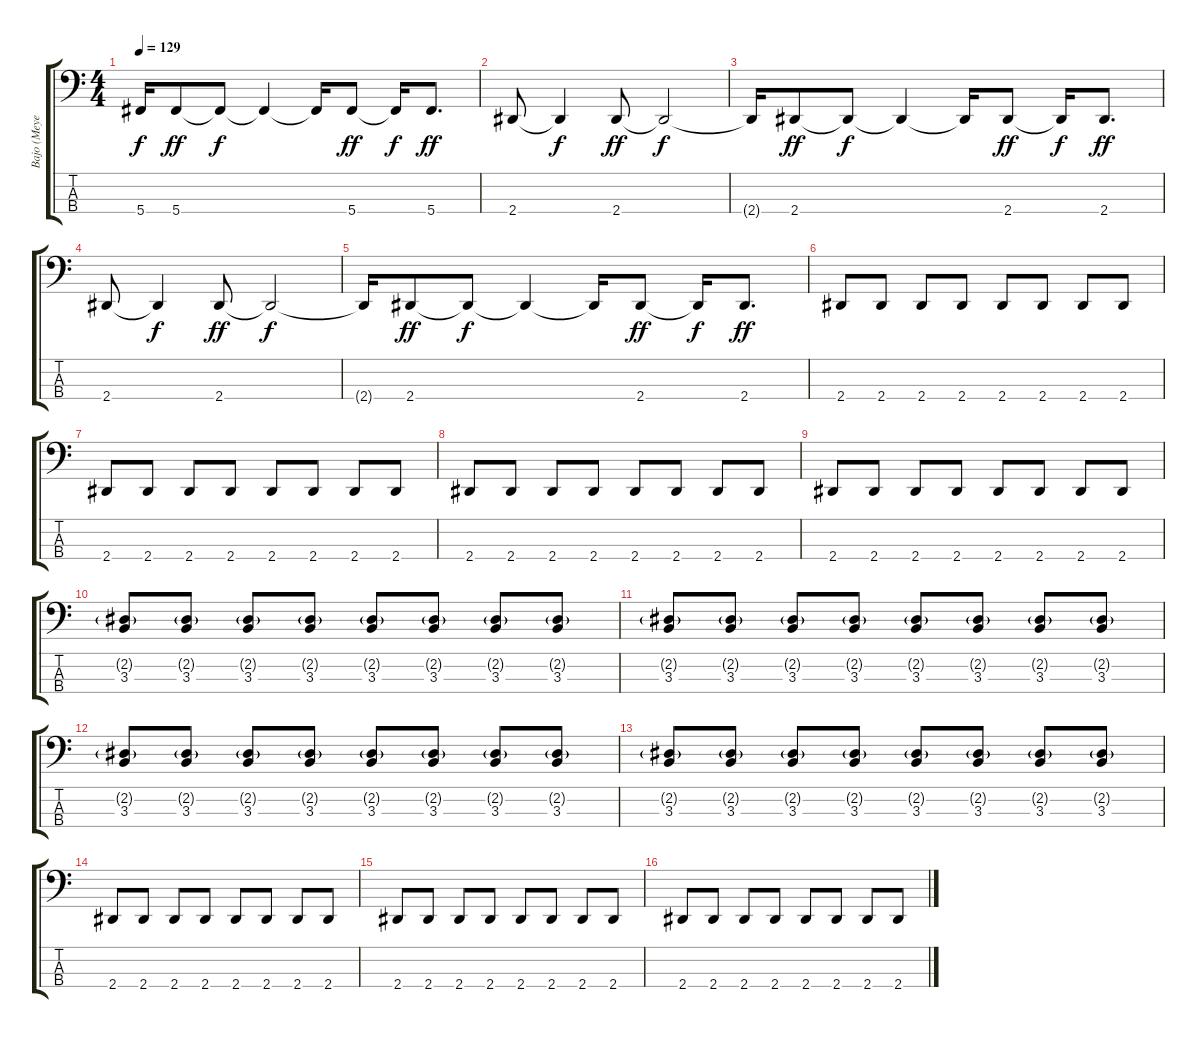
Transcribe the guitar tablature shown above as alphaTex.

\track ("Bajo (Meyer)" "Bajo (Meye") {instrument acousticguitarsteel}
\staff {score tabs}
\tuning (Gb2 Db2 Ab1 Db1) {hide}
\ts (4 4)
\tempo 129
\clef f4
\ks c
5.4{t}.16{dy f} 5.4.8{dy ff} 5.4{t}.8{dy f} 5.4{t}.4 5.4{t}.16 5.4.8{dy ff} 5.4{t}.16{dy f} 5.4.8{d dy ff} |
2.4.8 2.4{t}.4{dy f} 2.4.8{dy ff} 2.4{t}.2{dy f} |
2.4{t}.16 2.4.8{dy ff} 2.4{t}.8{dy f} 2.4{t}.4 2.4{t}.16 2.4.8{dy ff} 2.4{t}.16{dy f} 2.4.8{d dy ff} |
2.4.8 2.4{t}.4{dy f} 2.4.8{dy ff} 2.4{t}.2{dy f} |
2.4{t}.16 2.4.8{dy ff} 2.4{t}.8{dy f} 2.4{t}.4 2.4{t}.16 2.4.8{dy ff} 2.4{t}.16{dy f} 2.4.8{d dy ff} |
2.4.8{instrument acousticguitarsteel} 2.4.8 2.4.8 2.4.8 2.4.8 2.4.8 2.4.8 2.4.8 |
2.4.8 2.4.8 2.4.8 2.4.8 2.4.8 2.4.8 2.4.8 2.4.8 |
2.4.8 2.4.8 2.4.8 2.4.8 2.4.8 2.4.8 2.4.8 2.4.8 |
2.4.8 2.4.8 2.4.8 2.4.8 2.4.8 2.4.8 2.4.8 2.4.8 |
(2.2{g} 3.3).8 (2.2{g} 3.3).8 (2.2{g} 3.3).8 (2.2{g} 3.3).8 (2.2{g} 3.3).8 (2.2{g} 3.3).8 (2.2{g} 3.3).8 (2.2{g} 3.3).8 |
(2.2{g} 3.3).8 (2.2{g} 3.3).8 (2.2{g} 3.3).8 (2.2{g} 3.3).8 (2.2{g} 3.3).8 (2.2{g} 3.3).8 (2.2{g} 3.3).8 (2.2{g} 3.3).8 |
(2.2{g} 3.3).8 (2.2{g} 3.3).8 (2.2{g} 3.3).8 (2.2{g} 3.3).8 (2.2{g} 3.3).8 (2.2{g} 3.3).8 (2.2{g} 3.3).8 (2.2{g} 3.3).8 |
(2.2{g} 3.3).8 (2.2{g} 3.3).8 (2.2{g} 3.3).8 (2.2{g} 3.3).8 (2.2{g} 3.3).8 (2.2{g} 3.3).8 (2.2{g} 3.3).8 (2.2{g} 3.3).8 |
2.4.8 2.4.8 2.4.8 2.4.8 2.4.8 2.4.8 2.4.8 2.4.8 |
2.4.8 2.4.8 2.4.8 2.4.8 2.4.8 2.4.8 2.4.8 2.4.8 |
2.4.8 2.4.8 2.4.8 2.4.8 2.4.8 2.4.8 2.4.8 2.4.8
